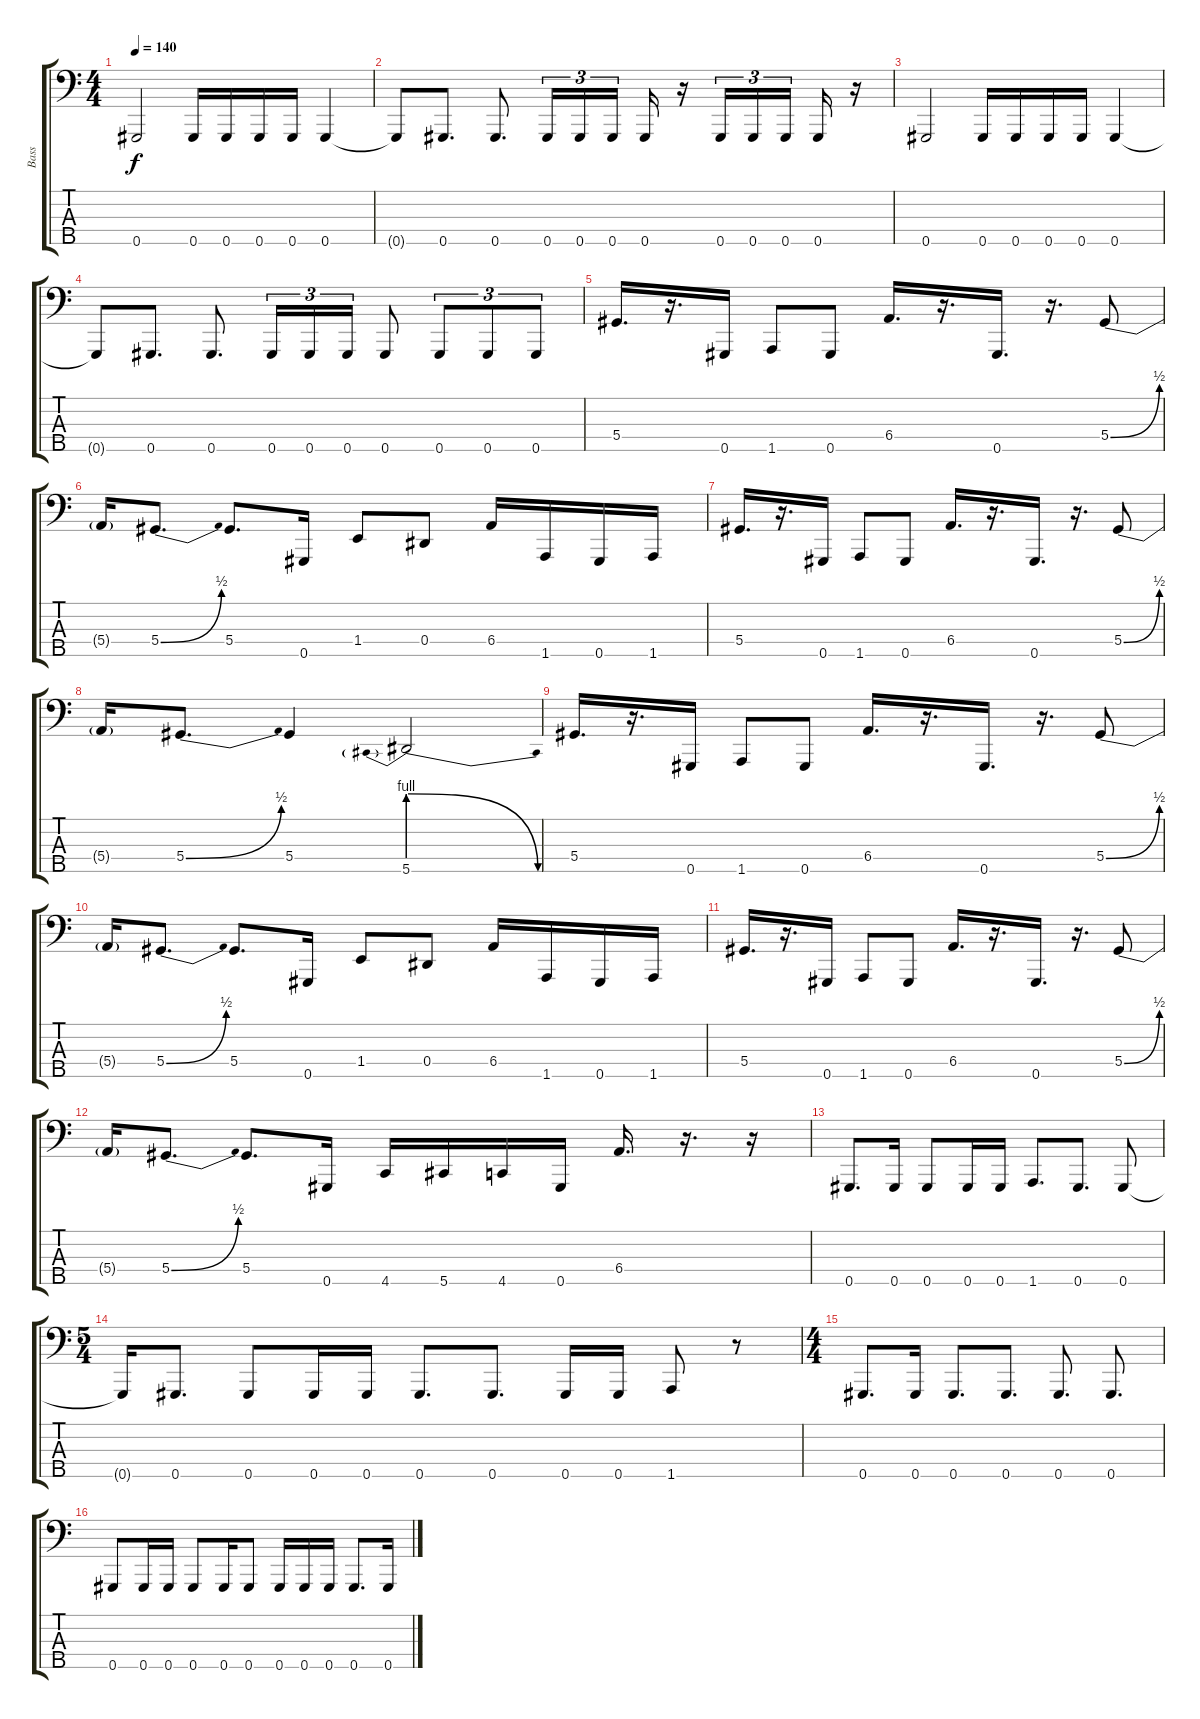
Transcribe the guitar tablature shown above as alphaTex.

\track ("Bass" "Bass") {instrument electricbasspick}
\staff {score tabs}
\tuning (Gb2 Db2 Ab1 Eb1 Ab0) {hide}
\ts (4 4)
\tempo 140
\clef f4
\ks c
0.5.2{dy f} 0.5.16 0.5.16 0.5.16 0.5.16 0.5.4 |
0.5{t}.8 0.5.8{d} 0.5.8{d} 0.5.16{tu (3 2)} 0.5.16{tu (3 2)} 0.5.16{tu (3 2) beam splitsecondary} 0.5.16 r.16 0.5.16{tu (3 2)} 0.5.16{tu (3 2)} 0.5.16{tu (3 2) beam splitsecondary} 0.5.16 r.16 |
0.5.2 0.5.16 0.5.16 0.5.16 0.5.16 0.5.4 |
0.5{t}.8 0.5.8{d} 0.5.8{d} 0.5.16{tu (3 2)} 0.5.16{tu (3 2)} 0.5.16{tu (3 2)} 0.5.8 0.5.8{tu (3 2)} 0.5.8{tu (3 2)} 0.5.8{tu (3 2)} |
5.4.16{d} r.16{d} 0.5.16 1.5.8 0.5.8 6.4.16{d} r.16{d} 0.5.16{d} r.16{d} 5.4{be (bend 0 0 60 2)}.8 |
5.4{t}.16 5.4{be (bend 0 0 60 2)}.8{d} 5.4.8{d} 0.5.16 1.4.8 0.4.8 6.4.16 1.5.16 0.5.16 1.5.16 |
5.4.16{d} r.16{d} 0.5.16 1.5.8 0.5.8 6.4.16{d} r.16{d} 0.5.16{d} r.16{d} 5.4{be (bend 0 0 60 2)}.8 |
5.4{t}.16 5.4{be (bend 0 0 60 2)}.8{d} 5.4.4 5.5{be (prebendrelease 0 4 60 0)}.2 |
5.4.16{d} r.16{d} 0.5.16 1.5.8 0.5.8 6.4.16{d} r.16{d} 0.5.16{d} r.16{d} 5.4{be (bend 0 0 60 2)}.8 |
5.4{t}.16 5.4{be (bend 0 0 60 2)}.8{d} 5.4.8{d} 0.5.16 1.4.8 0.4.8 6.4.16 1.5.16 0.5.16 1.5.16 |
5.4.16{d} r.16{d} 0.5.16 1.5.8 0.5.8 6.4.16{d} r.16{d} 0.5.16{d} r.16{d} 5.4{be (bend 0 0 60 2)}.8 |
5.4{t}.16 5.4{be (bend 0 0 60 2)}.8{d} 5.4.8{d} 0.5.16 4.5.16 5.5.16 4.5.16 0.5.16 6.4.16{d} r.16{d} r.16 |
0.5.8{d} 0.5.16 0.5.8 0.5.16 0.5.16 1.5.8{d} 0.5.8{d} 0.5.8 |
\ts (5 4)
0.5{t}.16 0.5.8{d} 0.5.8 0.5.16 0.5.16 0.5.8{d} 0.5.8{d} 0.5.16 0.5.16 1.5.8 r.8 |
\ts (4 4)
0.5.8{d} 0.5.16 0.5.8{d} 0.5.8{d} 0.5.8{d} 0.5.8{d} |
0.5.8 0.5.16 0.5.16 0.5.8 0.5.16 0.5.8 0.5.16 0.5.16 0.5.16 0.5.8{d} 0.5.16
